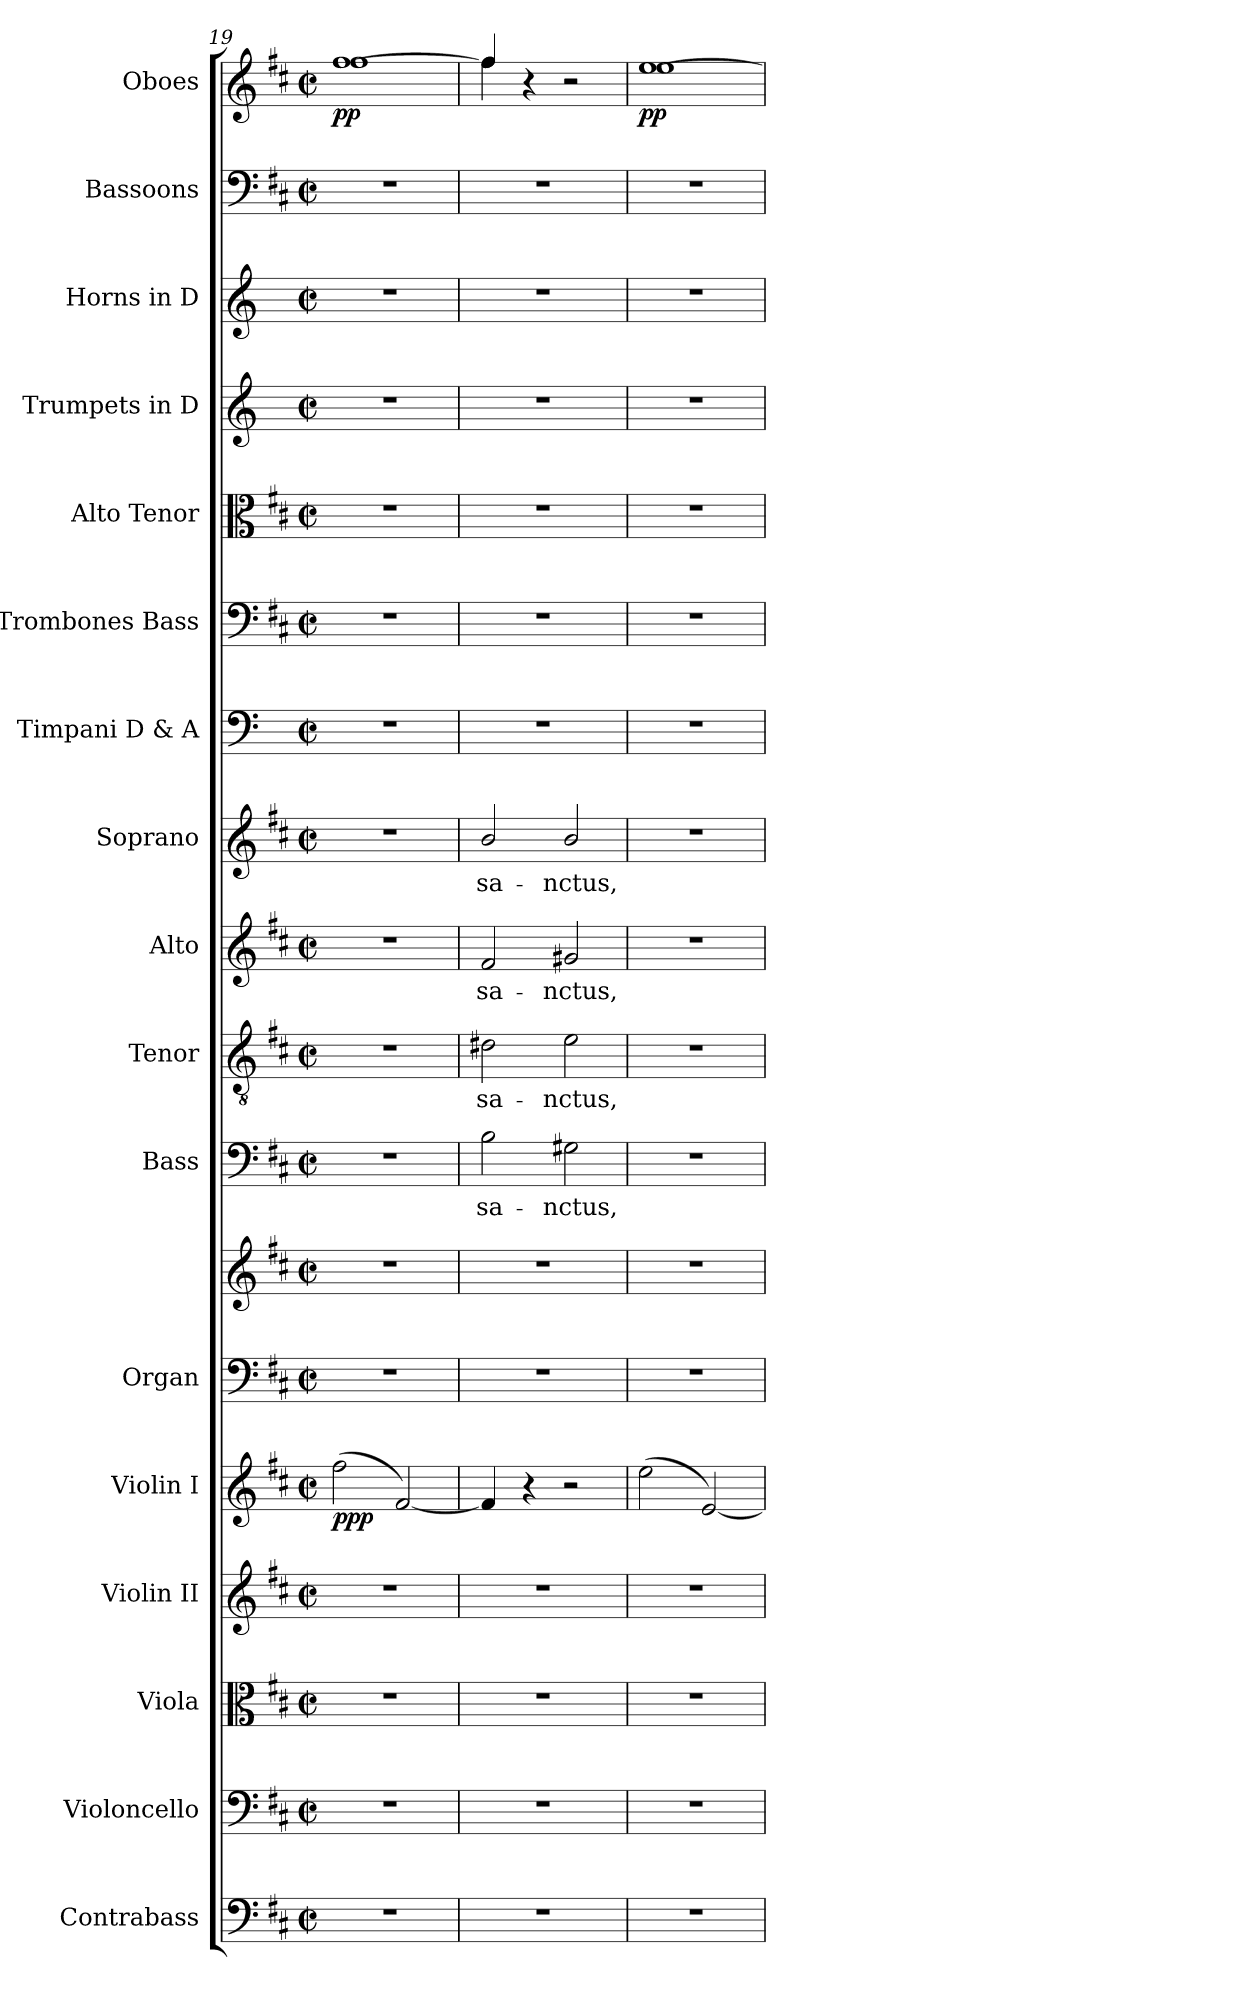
**kern	**kern	**kern	**kern	**kern	**dynam	**kern	**kern	**kern	**text	**kern	**text	**kern	**text	**kern	**text	**kern	**kern	**kern	**kern	**kern	**kern	**kern	**dynam
*part17	*part16	*part15	*part14	*part13	*part13	*part12	*part12	*part11	*part11	*part10	*part10	*part9	*part9	*part8	*part8	*part7	*part6	*part5	*part4	*part3	*part2	*part1	*part1
*staff18	*staff17	*staff16	*staff15	*staff14	*staff14	*staff13	*staff12	*staff11	*staff11	*staff10	*staff10	*staff9	*staff9	*staff8	*staff8	*staff7	*staff6	*staff5	*staff4	*staff3	*staff2	*staff1	*staff1
*I"Contrabass	*I"Violoncello	*I"Viola	*I"Violin II	*I"Violin I	*	*I"Organ	*	*I"Bass	*	*I"Tenor	*	*I"Alto	*	*I"Soprano	*	*I"Timpani D & A	*I"Trombones  Bass	*I"Alto  Tenor	*I"Trumpets in D	*I"Horns in D	*I"Bassoons	*I"Oboes	*
*I'Cb.	*I'Vc.	*I'Vla.	*I'Vln. II	*I'Vln. I	*	*I'Org.	*	*I'B.	*	*I'T.	*	*I'A.	*	*I'S.	*	*I'Timp.	*	*	*	*	*I'Bsn.	*I'Ob.	*
*clefF4	*clefF4	*clefC3	*clefG2	*clefG2	*	*clefF4	*clefG2	*clefF4	*	*clefGv2	*	*clefG2	*	*clefG2	*	*clefF4	*clefF4	*clefC3	*clefG2	*clefG2	*clefF4	*clefG2	*
*ITrd7c12	*	*	*	*	*	*	*	*	*	*ITrd7c12	*	*	*	*	*	*	*	*	*ITrd-1c-2	*ITrd6c10	*	*	*
*k[f#c#]	*k[f#c#]	*k[f#c#]	*k[f#c#]	*k[f#c#]	*	*k[f#c#]	*k[f#c#]	*k[f#c#]	*	*k[f#c#]	*	*k[f#c#]	*	*k[f#c#]	*	*k[]	*k[f#c#]	*k[f#c#]	*k[f#c#]	*k[f#c#]	*k[f#c#]	*k[f#c#]	*
*D:	*D:	*D:	*D:	*D:	*	*D:	*D:	*D:	*	*D:	*	*D:	*	*D:	*	*C:	*D:	*D:	*D:	*D:	*D:	*D:	*
*M2/2	*M2/2	*M2/2	*M2/2	*M2/2	*	*M2/2	*M2/2	*M2/2	*	*M2/2	*	*M2/2	*	*M2/2	*	*M2/2	*M2/2	*M2/2	*M2/2	*M2/2	*M2/2	*M2/2	*
*met(c|)	*met(c|)	*met(c|)	*met(c|)	*met(c|)	*	*met(c|)	*met(c|)	*met(c|)	*	*met(c|)	*	*met(c|)	*	*met(c|)	*	*met(c|)	*met(c|)	*met(c|)	*met(c|)	*met(c|)	*met(c|)	*met(c|)	*
=19	=19	=19	=19	=19	=19	=19	=19	=19	=19	=19	=19	=19	=19	=19	=19	=19	=19	=19	=19	=19	=19	=19	=19
*	*	*	*	*	*	*	*	*	*	*	*	*	*	*	*	*	*	*	*	*	*	*^	*
1r	1r	1r	1r	(2ff#i\	ppp	1r	1r	1r	.	1r	.	1r	.	1r	.	1r	1r	1r	1r	1r	1r	[1ff#i	1ff#i	pp
.	.	.	.	[2f#i/)	.	.	.	.	.	.	.	.	.	.	.	.	.	.	.	.	.	.	.	.
=20	=20	=20	=20	=20	=20	=20	=20	=20	=20	=20	=20	=20	=20	=20	=20	=20	=20	=20	=20	=20	=20	=20	=20	=20
!	!	!	!	!	!	!	!	!	!LO:LY:b:color=#000000	!	!	!	!	!	!	!	!	!	!	!	!	!	!	!
!	!	!	!	!	!	!	!	!	!	!	!LO:LY:b:color=#000000	!	!	!	!	!	!	!	!	!	!	!	!	!
!	!	!	!	!	!	!	!	!	!	!	!	!	!LO:LY:b:color=#000000	!	!	!	!	!	!	!	!	!	!	!
!	!	!	!	!	!	!	!	!	!	!	!	!	!	!	!LO:LY:b:color=#000000	!	!	!	!	!	!	!	!	!
1r	1r	1r	1r	4f#i/]	.	1r	1r	2Bi\	sa-	2D#Xi\	sa-	2f#i/	sa-	2bi/	sa-	1r	1r	1r	1r	1r	1r	4ff#i/]	4ff#i\	.
.	.	.	.	4r	.	.	.	.	.	.	.	.	.	.	.	.	.	.	.	.	.	4r	2.ryy	.
!	!	!	!	!	!	!	!	!	!LO:LY:b:color=#000000	!	!	!	!	!	!	!	!	!	!	!	!	!	!	!
!	!	!	!	!	!	!	!	!	!	!	!LO:LY:b:color=#000000	!	!	!	!	!	!	!	!	!	!	!	!	!
!	!	!	!	!	!	!	!	!	!	!	!	!	!LO:LY:b:color=#000000	!	!	!	!	!	!	!	!	!	!	!
!	!	!	!	!	!	!	!	!	!	!	!	!	!	!	!LO:LY:b:color=#000000	!	!	!	!	!	!	!	!	!
.	.	.	.	2r	.	.	.	2G#Xi\	-nctus,	2Ei\	-nctus,	2g#Xi/	-nctus,	2bi/	-nctus,	.	.	.	.	.	.	2r	.	.
=21	=21	=21	=21	=21	=21	=21	=21	=21	=21	=21	=21	=21	=21	=21	=21	=21	=21	=21	=21	=21	=21	=21	=21	=21
1r	1r	1r	1r	(2eei\	.	1r	1r	1r	.	1r	.	1r	.	1r	.	1r	1r	1r	1r	1r	1r	[1eei	1eei	pp
.	.	.	.	[2ei/)	.	.	.	.	.	.	.	.	.	.	.	.	.	.	.	.	.	.	.	.
*	*	*	*	*	*	*	*	*	*	*	*	*	*	*	*	*	*	*	*	*	*	*v	*v	*
=	=	=	=	=	=	=	=	=	=	=	=	=	=	=	=	=	=	=	=	=	=	=	=
*-	*-	*-	*-	*-	*-	*-	*-	*-	*-	*-	*-	*-	*-	*-	*-	*-	*-	*-	*-	*-	*-	*-	*-
